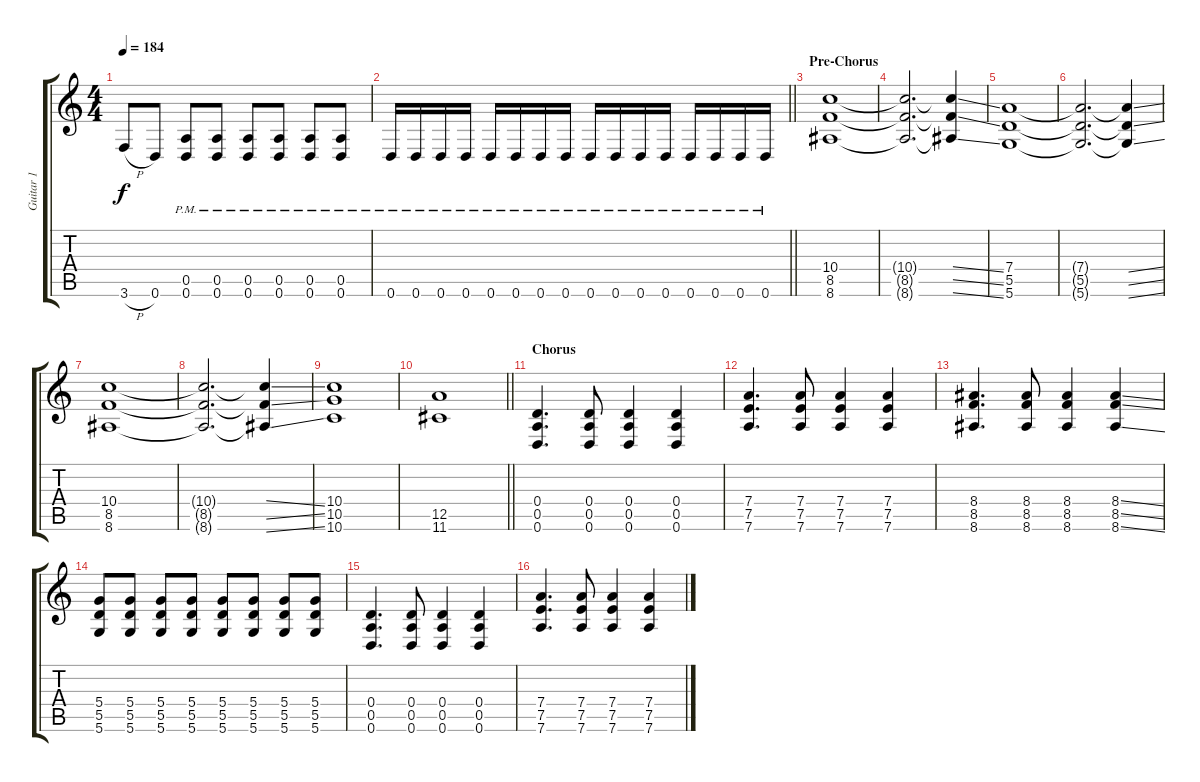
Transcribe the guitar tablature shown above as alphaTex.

\track ("Guitar 1" "Guitar 1") {instrument distortionguitar}
\staff {score tabs}
\tuning (E4 B3 G3 D3 A2 D2) {hide}
\ts (4 4)
\tempo 184
\clef g2
\ks c
3.6{h}.8{dy f} 0.6.8 (0.5{pm} 0.6{pm}).8 (0.5{pm} 0.6{pm}).8 (0.5{pm} 0.6{pm}).8 (0.5{pm} 0.6{pm}).8 (0.5{pm} 0.6{pm}).8 (0.5{pm} 0.6{pm}).8 |
\barLineRight lightlight
0.6{pm}.16 0.6{pm}.16 0.6{pm}.16 0.6{pm}.16 0.6{pm}.16 0.6{pm}.16 0.6{pm}.16 0.6{pm}.16 0.6{pm}.16 0.6{pm}.16 0.6{pm}.16 0.6{pm}.16 0.6{pm}.16 0.6{pm}.16 0.6{pm}.16 0.6{pm}.16 |
\section ("" "Pre-Chorus")
(10.4 8.5 8.6).1 |
(10.4{t} 8.5{t} 8.6{t}).2{d} (10.4{ss t} 8.5{ss t} 8.6{ss t}).4 |
(7.4 5.5 5.6).1 |
(7.4{t} 5.5{t} 5.6{t}).2{d} (7.4{ss t} 5.5{ss t} 5.6{ss t}).4 |
(10.4 8.5 8.6).1 |
(10.4{t} 8.5{t} 8.6{t}).2{d} (10.4{ss t} 8.5{ss t} 8.6{ss t}).4 |
(10.4 10.5 10.6).1 |
\barLineRight lightlight
(12.5 11.6).1 |
\section ("" "Chorus")
(0.4 0.5 0.6).4{d} (0.4 0.5 0.6).8 (0.4 0.5 0.6).4 (0.4 0.5 0.6).4 |
(7.4 7.5 7.6).4{d} (7.4 7.5 7.6).8 (7.4 7.5 7.6).4 (7.4 7.5 7.6).4 |
(8.4 8.5 8.6).4{d} (8.4 8.5 8.6).8 (8.4 8.5 8.6).4 (8.4{ss} 8.5{ss} 8.6{ss}).4 |
(5.4 5.5 5.6).8 (5.4 5.5 5.6).8 (5.4 5.5 5.6).8 (5.4 5.5 5.6).8 (5.4 5.5 5.6).8 (5.4 5.5 5.6).8 (5.4 5.5 5.6).8 (5.4 5.5 5.6).8 |
(0.4 0.5 0.6).4{d} (0.4 0.5 0.6).8 (0.4 0.5 0.6).4 (0.4 0.5 0.6).4 |
(7.4 7.5 7.6).4{d} (7.4 7.5 7.6).8 (7.4 7.5 7.6).4 (7.4 7.5 7.6).4
